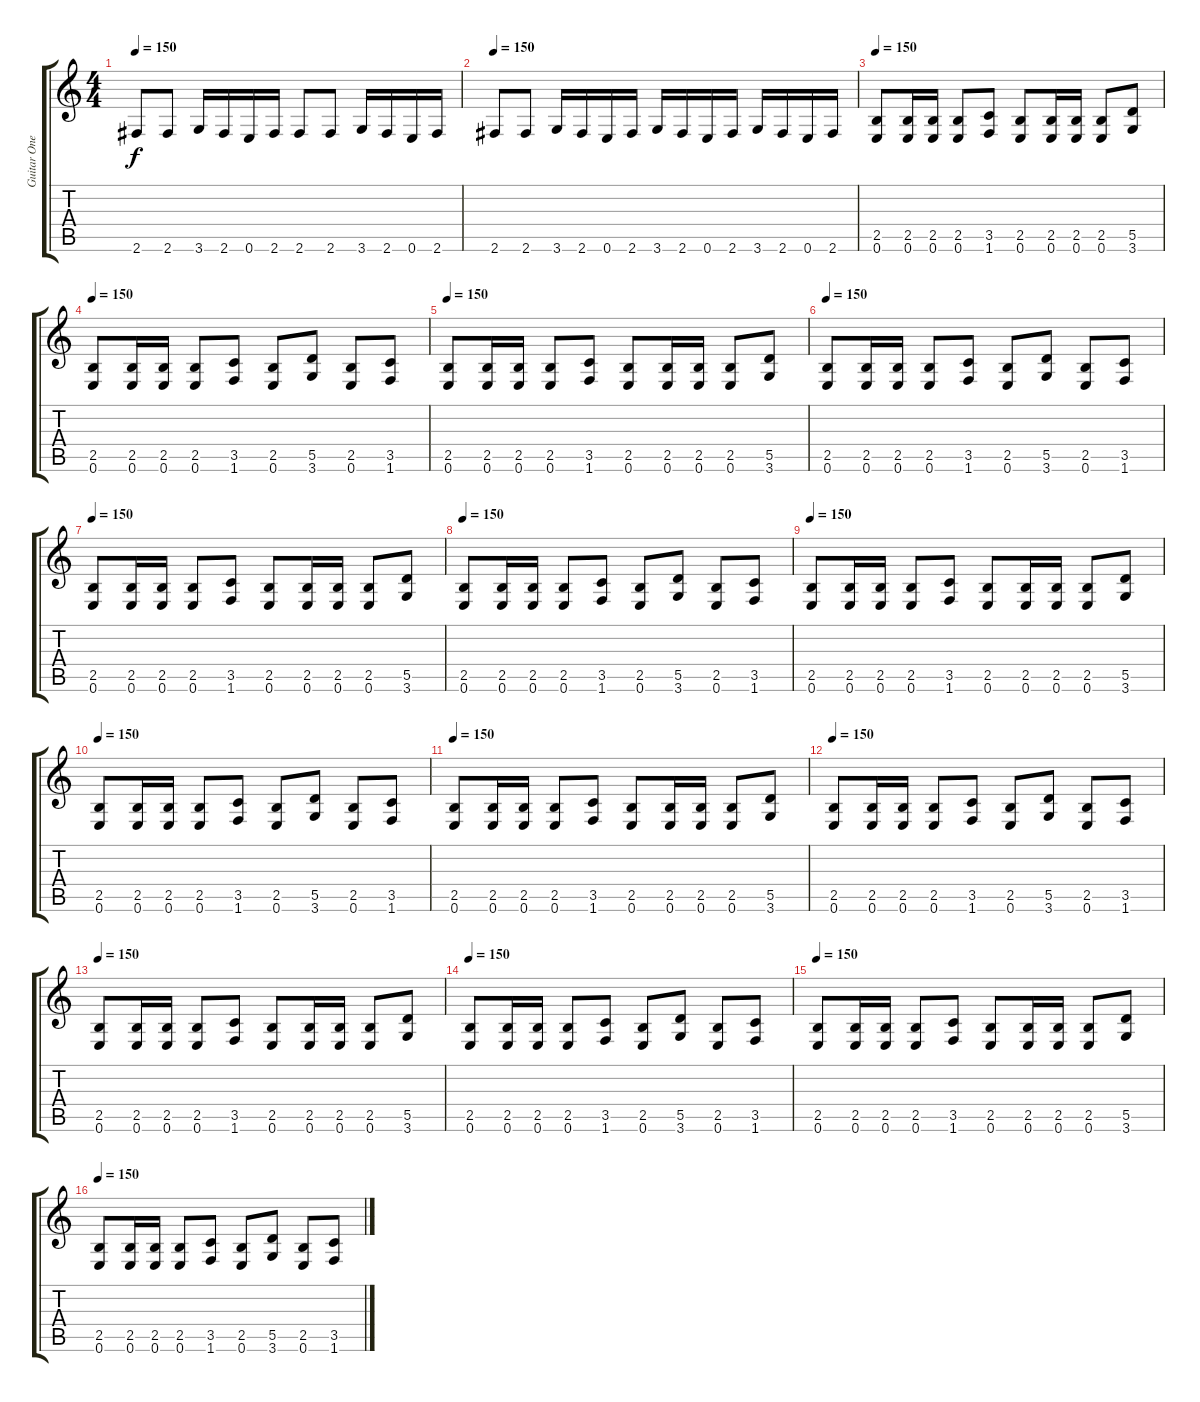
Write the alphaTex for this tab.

\track ("Guitar One" "Guitar One") {instrument distortionguitar}
\staff {score tabs}
\tuning (E4 B3 G3 D3 A2 E2) {hide}
\ts (4 4)
\tempo 150
\clef g2
\ks c
2.6.8{dy f} 2.6.8 3.6.16 2.6.16 0.6.16 2.6.16 2.6.8 2.6.8 3.6.16 2.6.16 0.6.16 2.6.16 |
\tempo 150
2.6.8 2.6.8 3.6.16 2.6.16 0.6.16 2.6.16 3.6.16 2.6.16 0.6.16 2.6.16 3.6.16 2.6.16 0.6.16 2.6.16 |
\tempo 150
(2.5 0.6).8 (2.5 0.6).16 (2.5 0.6).16 (2.5 0.6).8 (3.5 1.6).8 (2.5 0.6).8 (2.5 0.6).16 (2.5 0.6).16 (2.5 0.6).8 (5.5 3.6).8 |
\tempo 150
(2.5 0.6).8 (2.5 0.6).16 (2.5 0.6).16 (2.5 0.6).8 (3.5 1.6).8 (2.5 0.6).8 (5.5 3.6).8 (2.5 0.6).8 (3.5 1.6).8 |
\tempo 150
(2.5 0.6).8 (2.5 0.6).16 (2.5 0.6).16 (2.5 0.6).8 (3.5 1.6).8 (2.5 0.6).8 (2.5 0.6).16 (2.5 0.6).16 (2.5 0.6).8 (5.5 3.6).8 |
\tempo 150
(2.5 0.6).8 (2.5 0.6).16 (2.5 0.6).16 (2.5 0.6).8 (3.5 1.6).8 (2.5 0.6).8 (5.5 3.6).8 (2.5 0.6).8 (3.5 1.6).8 |
\tempo 150
(2.5 0.6).8 (2.5 0.6).16 (2.5 0.6).16 (2.5 0.6).8 (3.5 1.6).8 (2.5 0.6).8 (2.5 0.6).16 (2.5 0.6).16 (2.5 0.6).8 (5.5 3.6).8 |
\tempo 150
(2.5 0.6).8 (2.5 0.6).16 (2.5 0.6).16 (2.5 0.6).8 (3.5 1.6).8 (2.5 0.6).8 (5.5 3.6).8 (2.5 0.6).8 (3.5 1.6).8 |
\tempo 150
(2.5 0.6).8 (2.5 0.6).16 (2.5 0.6).16 (2.5 0.6).8 (3.5 1.6).8 (2.5 0.6).8 (2.5 0.6).16 (2.5 0.6).16 (2.5 0.6).8 (5.5 3.6).8 |
\tempo 150
(2.5 0.6).8 (2.5 0.6).16 (2.5 0.6).16 (2.5 0.6).8 (3.5 1.6).8 (2.5 0.6).8 (5.5 3.6).8 (2.5 0.6).8 (3.5 1.6).8 |
\tempo 150
(2.5 0.6).8 (2.5 0.6).16 (2.5 0.6).16 (2.5 0.6).8 (3.5 1.6).8 (2.5 0.6).8 (2.5 0.6).16 (2.5 0.6).16 (2.5 0.6).8 (5.5 3.6).8 |
\tempo 150
(2.5 0.6).8 (2.5 0.6).16 (2.5 0.6).16 (2.5 0.6).8 (3.5 1.6).8 (2.5 0.6).8 (5.5 3.6).8 (2.5 0.6).8 (3.5 1.6).8 |
\tempo 150
(2.5 0.6).8 (2.5 0.6).16 (2.5 0.6).16 (2.5 0.6).8 (3.5 1.6).8 (2.5 0.6).8 (2.5 0.6).16 (2.5 0.6).16 (2.5 0.6).8 (5.5 3.6).8 |
\tempo 150
(2.5 0.6).8 (2.5 0.6).16 (2.5 0.6).16 (2.5 0.6).8 (3.5 1.6).8 (2.5 0.6).8 (5.5 3.6).8 (2.5 0.6).8 (3.5 1.6).8 |
\tempo 150
(2.5 0.6).8 (2.5 0.6).16 (2.5 0.6).16 (2.5 0.6).8 (3.5 1.6).8 (2.5 0.6).8 (2.5 0.6).16 (2.5 0.6).16 (2.5 0.6).8 (5.5 3.6).8 |
\tempo 150
(2.5 0.6).8 (2.5 0.6).16 (2.5 0.6).16 (2.5 0.6).8 (3.5 1.6).8 (2.5 0.6).8 (5.5 3.6).8 (2.5 0.6).8 (3.5 1.6).8
